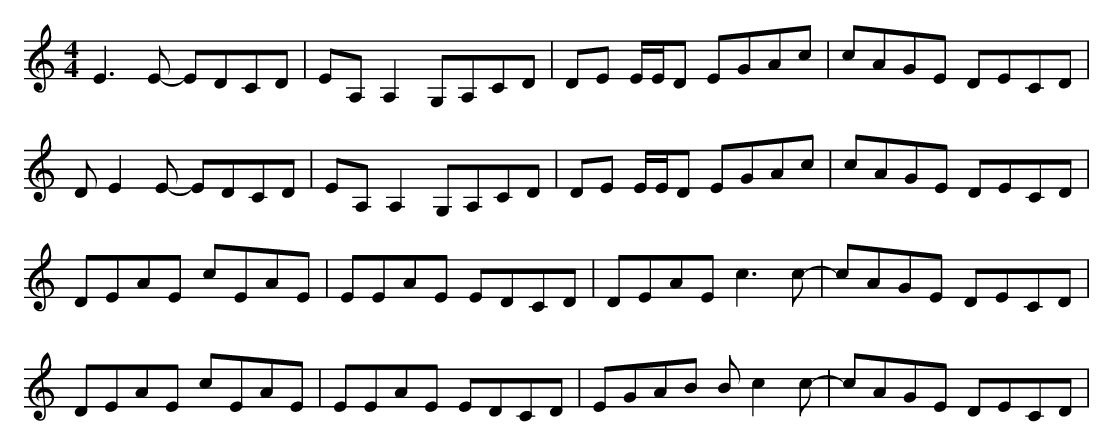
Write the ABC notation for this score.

X:1
M:4/4
K:Amin
E3 E- EDCD | EA, A,2 G,A,CD | DE E/E/D EGAC' | C'AGE DECD |
DE2 E- EDCD | EA, A,2 G,A,CD | DE E/E/D EGAC' | C'AGE DECD |
DEAE C'EAE | EEAE EDCD | DEAE C'3 C'- | C'AGE DECD |
DEAE C'EAE | EEAE EDCD | EGAB BC'2 C'- | C'AGE DECD |
